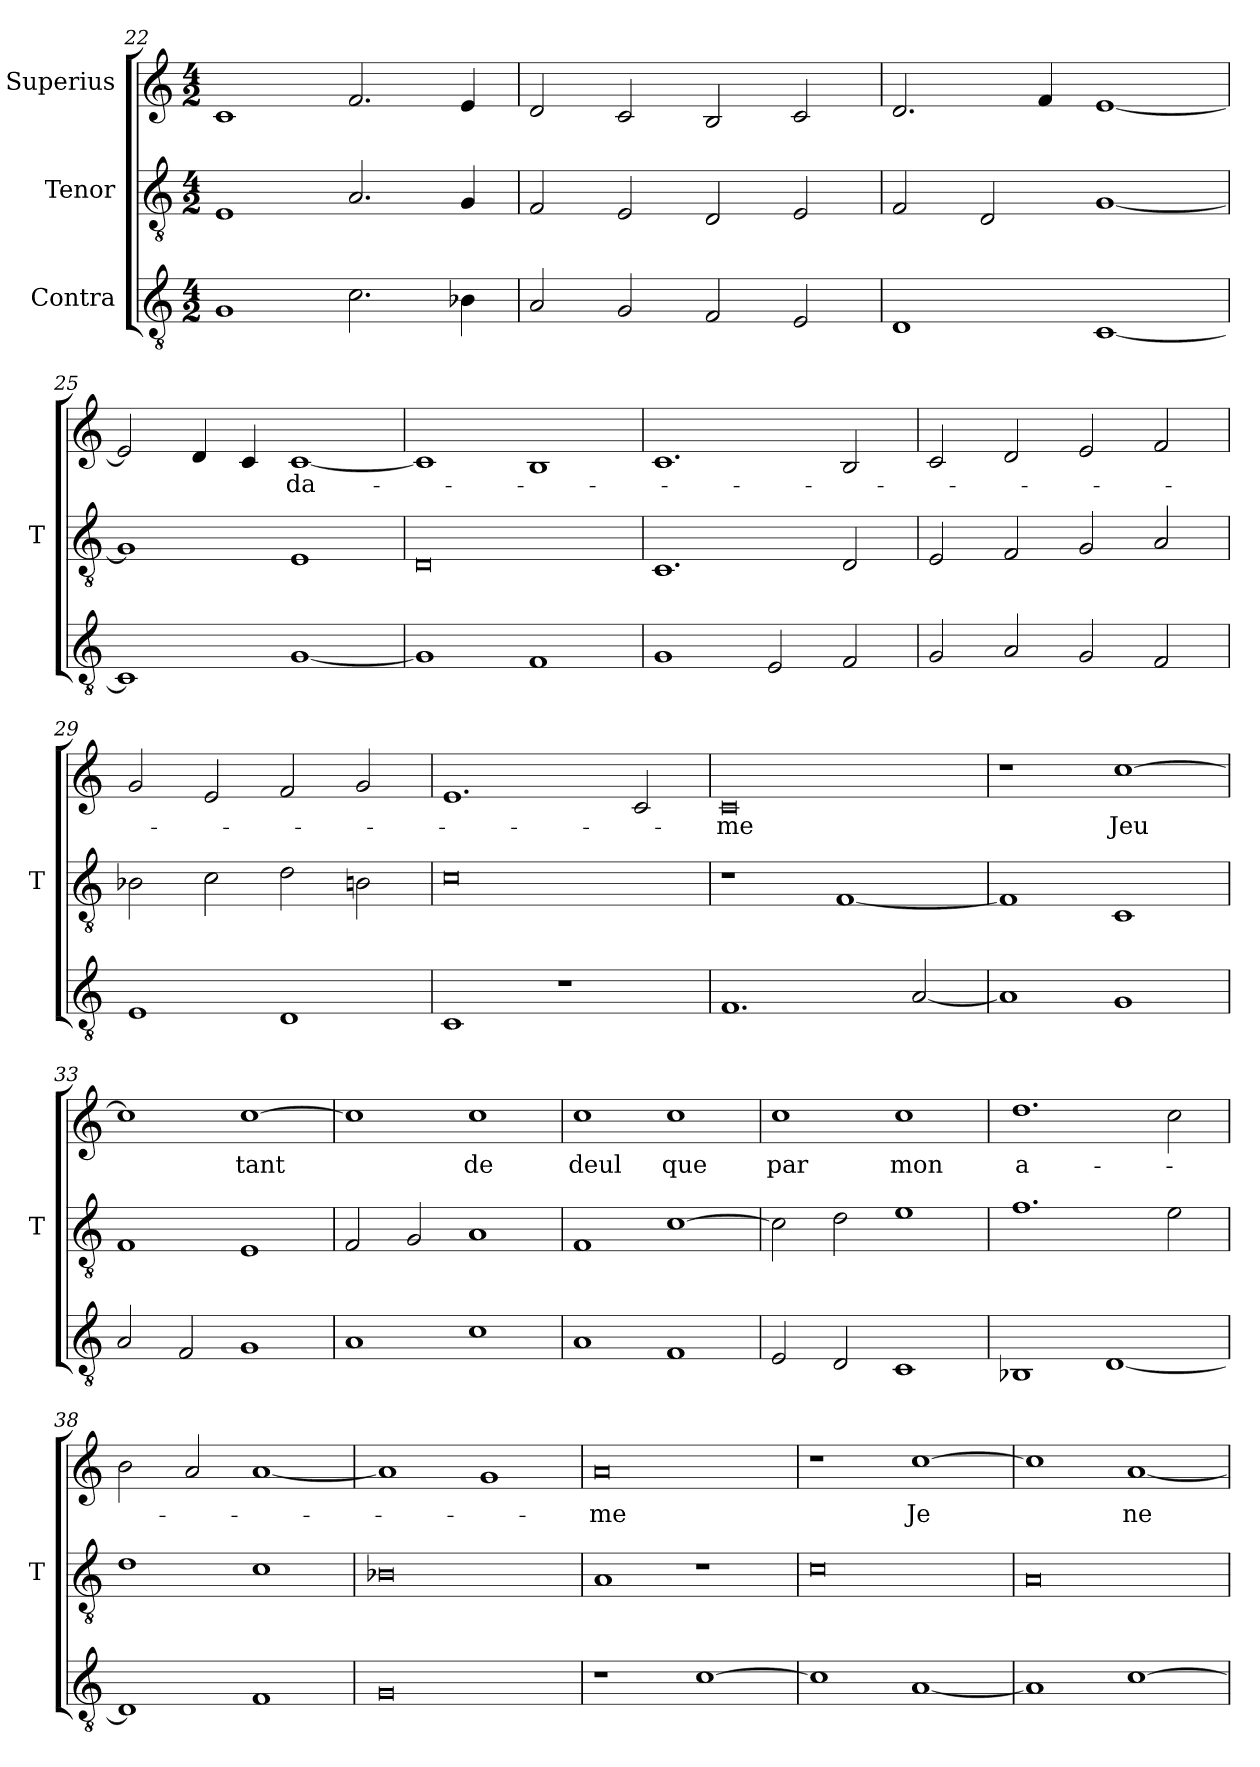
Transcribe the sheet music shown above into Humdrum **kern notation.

**kern	**kern	**kern	**text
*part3	*part2	*part1	*part1
*staff3	*staff2	*staff1	*staff1
*I"Contra	*I"Tenor	*I"Superius	*
*	*I'T	*	*
*clefGv2	*clefGv2	*clefG2	*
*M4/2	*M4/2	*M4/2	*
=22	=22	=22	=22
1G	1E	1c	.
2.c	2.A	2.f	.
4B-X	4G	4e	.
=23	=23	=23	=23
2A	2F	2d	.
2G	2E	2c	.
2F	2D	2B	.
2E	2E	2c	.
=24	=24	=24	=24
1D	2F	2.d	.
.	2D	.	.
.	.	4f	.
[1C	[1G	[1e	.
=25	=25	=25	=25
1C]	1G]	2e]	.
.	.	4d	.
.	.	4c	.
[1G	1E	[1c	-da-
=26	=26	=26	=26
1G]	0D	1c]	.
1F	.	1B	.
=27	=27	=27	=27
1G	1.C	1.c	.
2E	.	.	.
2F	2D	2B	.
=28	=28	=28	=28
2G	2E	2c	.
2A	2F	2d	.
2G	2G	2e	.
2F	2A	2f	.
=29	=29	=29	=29
1E	2B-X	2g	.
.	2c	2e	.
1D	2d	2f	.
.	2B	2g	.
=30	=30	=30	=30
1C	0c	1.e	.
1r	.	.	.
.	.	2c	.
=31	=31	=31	=31
1.F	1r	0c	-me
.	[1F	.	.
[2A	.	.	.
=32	=32	=32	=32
1A]	1F]	1r	.
1G	1C	[1cc	-Jeu
=33	=33	=33	=33
2A	1F	1cc]	.
2F	.	.	.
1G	1E	[1cc	-tant
=34	=34	=34	=34
1A	2F	1cc]	.
.	2G	.	.
1c	1A	1cc	-de
=35	=35	=35	=35
1A	1F	1cc	-deul
1F	[1c	1cc	-que
=36	=36	=36	=36
2E	2c]	1cc	-par
2D	2d	.	.
1C	1e	1cc	-mon
=37	=37	=37	=37
1BB-X	1.f	1.dd	a-
[1D	.	.	.
.	2e	2cc	.
=38	=38	=38	=38
1D]	1d	2b	.
.	.	2a	.
1F	1c	[1a	.
=39	=39	=39	=39
0G	0B-X	1a]	.
.	.	1g	.
=40	=40	=40	=40
1r	1A	0a	-me
[1c	1r	.	.
=41	=41	=41	=41
1c]	0c	1r	.
[1A	.	[1cc	-Je
=42	=42	=42	=42
1A]	0A	1cc]	.
[1c	.	[1a	-ne
=	=	=	=
*-	*-	*-	*-
